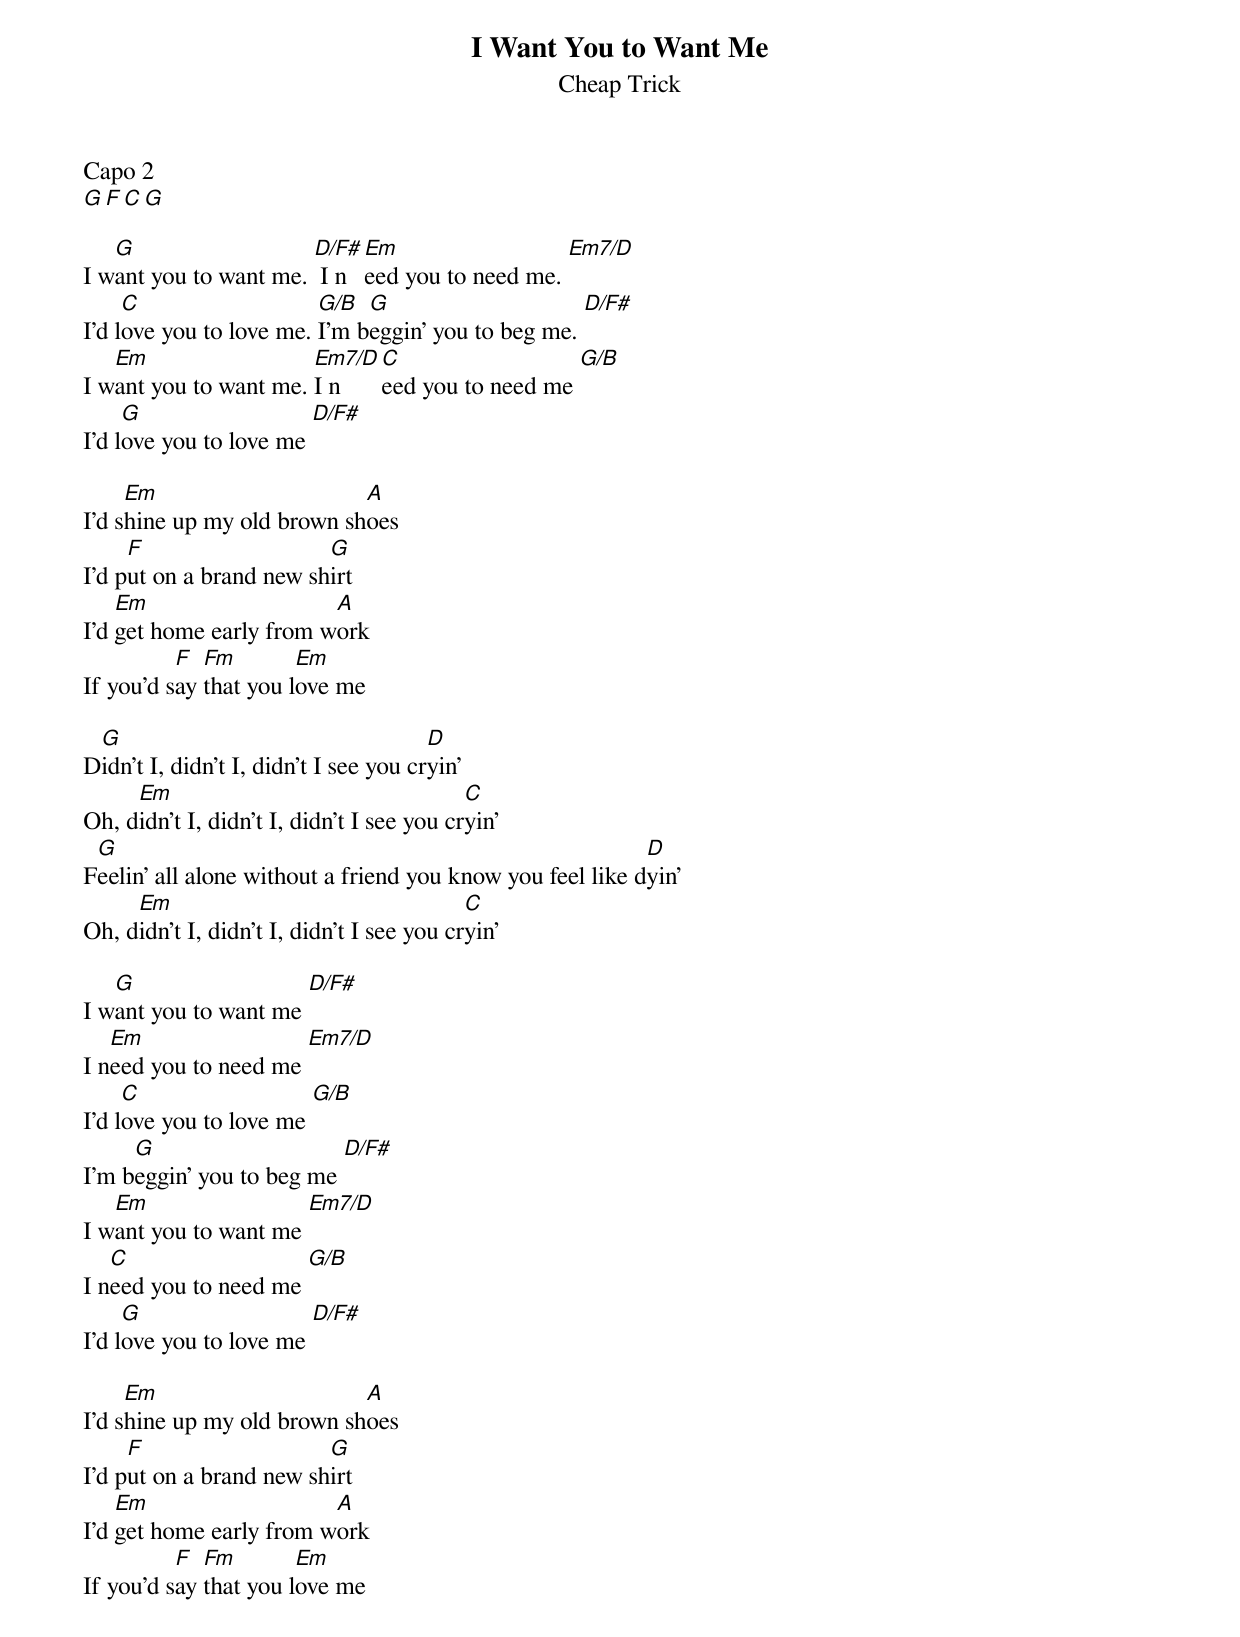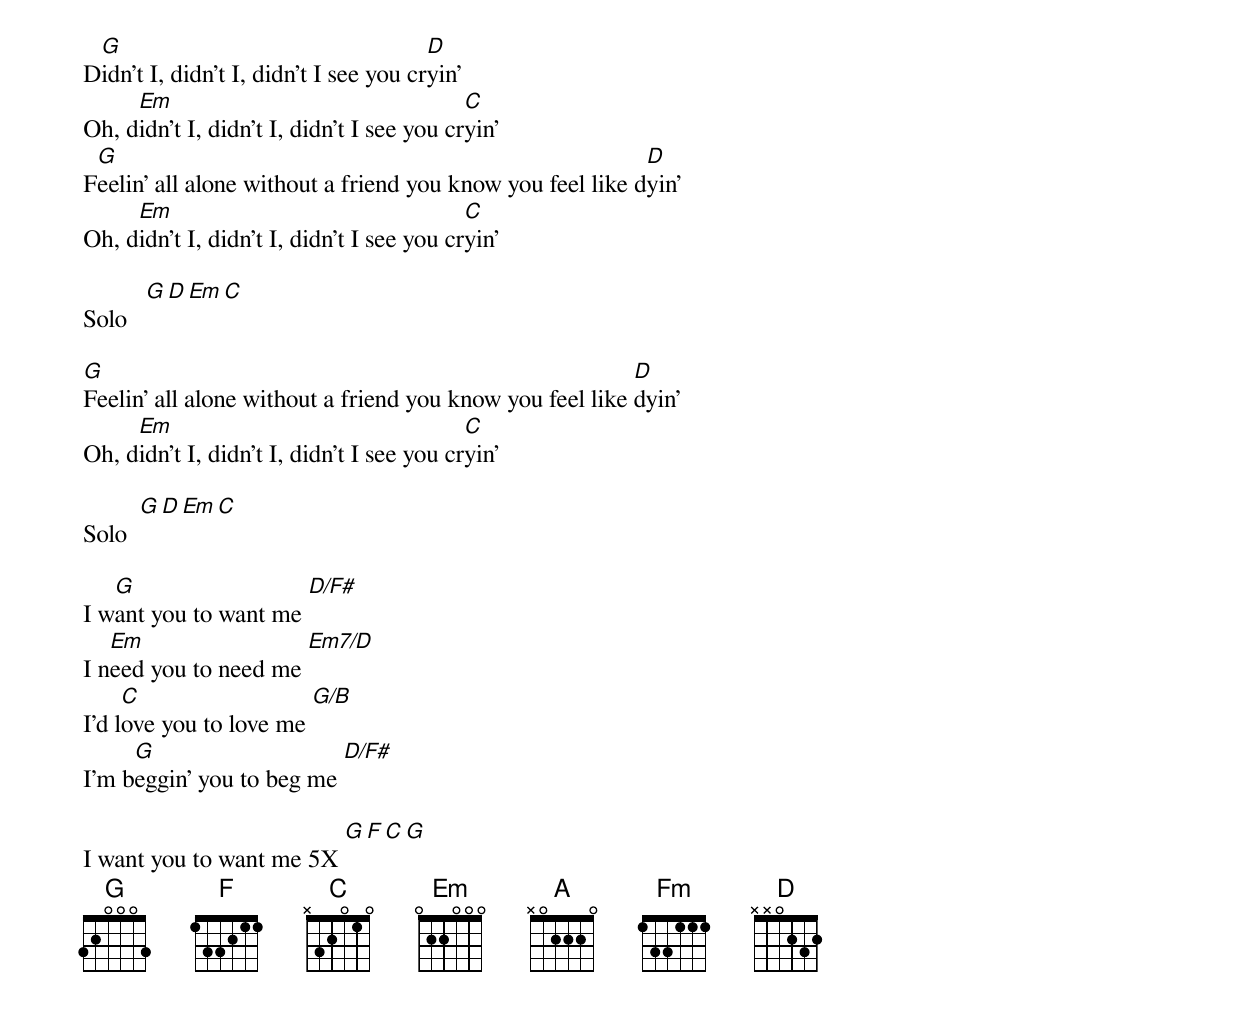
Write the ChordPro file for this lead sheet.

{title:I Want You to Want Me}
{subtitle:Cheap Trick}
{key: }
Capo 2
[G][F][C][G]

I w[G]ant you to want me. [D/F#] I n[Em]eed you to need me. [Em7/D]
I'd l[C]ove you to love me. [G/B]I'm b[G]eggin' you to beg me. [D/F#]
I w[Em]ant you to want me. [Em7/D]I n[C]eed you to need me [G/B]
I'd l[G]ove you to love me [D/F#]

I'd s[Em]hine up my old brown sh[A]oes
I'd p[F]ut on a brand new sh[G]irt
I'd [Em]get home early from w[A]ork
If you'd s[F]ay [Fm]that you l[Em]ove me

D[G]idn't I, didn't I, didn't I see you cr[D]yin'
Oh, d[Em]idn't I, didn't I, didn't I see you cr[C]yin'
F[G]eelin' all alone without a friend you know you feel like d[D]yin'
Oh, d[Em]idn't I, didn't I, didn't I see you cr[C]yin'

I w[G]ant you to want me [D/F#]
I n[Em]eed you to need me [Em7/D]
I'd l[C]ove you to love me [G/B]
I'm b[G]eggin' you to beg me [D/F#]
I w[Em]ant you to want me [Em7/D]
I n[C]eed you to need me [G/B]
I'd l[G]ove you to love me [D/F#]

I'd s[Em]hine up my old brown sh[A]oes
I'd p[F]ut on a brand new sh[G]irt
I'd [Em]get home early from w[A]ork
If you'd s[F]ay [Fm]that you l[Em]ove me

D[G]idn't I, didn't I, didn't I see you cr[D]yin'
Oh, d[Em]idn't I, didn't I, didn't I see you cr[C]yin'
F[G]eelin' all alone without a friend you know you feel like d[D]yin'
Oh, d[Em]idn't I, didn't I, didn't I see you cr[C]yin'

Solo   [G][D][Em][C]

[G]Feelin' all alone without a friend you know you feel like [D]dyin'
Oh, d[Em]idn't I, didn't I, didn't I see you cr[C]yin'

Solo  [G][D][Em][C]

I w[G]ant you to want me [D/F#]
I n[Em]eed you to need me [Em7/D]
I'd l[C]ove you to love me [G/B]
I'm b[G]eggin' you to beg me [D/F#]

I want you to want me 5X [G][F][C][G]
